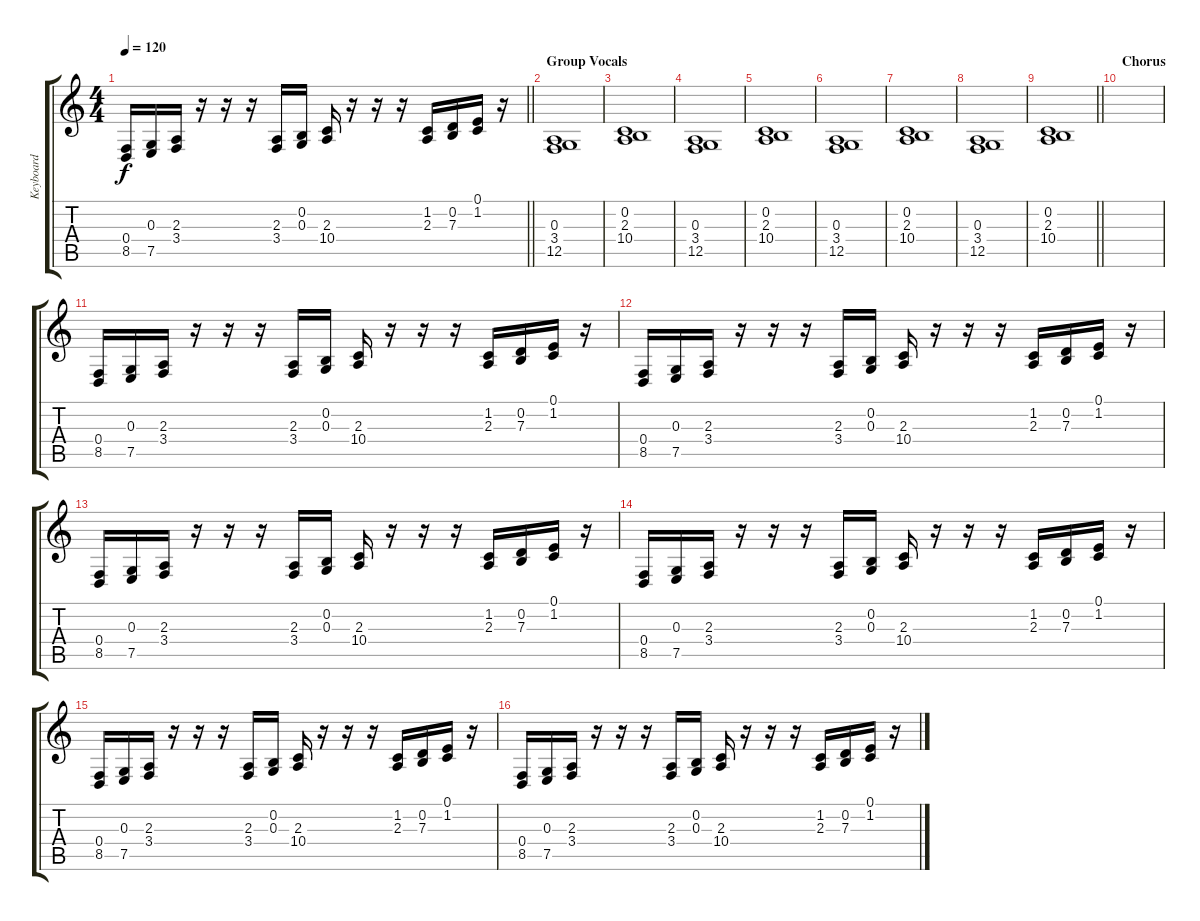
\track ("Keyboard" "Keyboard") {instrument lead2sawtooth}
\staff {score tabs}
\tuning (E4 B3 G3 D3 A2 E2) {hide}
\ts (4 4)
\tempo 120
\clef g2
\barLineRight lightlight
\ks c
(0.4 8.5).16{dy f} (0.3 7.5).16 (2.3 3.4).16 r.16 r.16 r.16 (2.3 3.4).16 (0.2 0.3).16 (2.3 10.4).16 r.16 r.16 r.16 (1.2 2.3).16 (0.2 7.3).16 (0.1 1.2).16 r.16 |
\section ("" "Group Vocals")
(0.3 3.4 12.5).1 |
(0.2 2.3 10.4).1 |
(0.3 3.4 12.5).1 |
(0.2 2.3 10.4).1 |
(0.3 3.4 12.5).1 |
(0.2 2.3 10.4).1 |
(0.3 3.4 12.5).1 |
\barLineRight lightlight
(0.2 2.3 10.4).1 |
\section ("" "Chorus")
|
(0.4 8.5).16 (0.3 7.5).16 (2.3 3.4).16 r.16 r.16 r.16 (2.3 3.4).16 (0.2 0.3).16 (2.3 10.4).16 r.16 r.16 r.16 (1.2 2.3).16 (0.2 7.3).16 (0.1 1.2).16 r.16 |
(0.4 8.5).16 (0.3 7.5).16 (2.3 3.4).16 r.16 r.16 r.16 (2.3 3.4).16 (0.2 0.3).16 (2.3 10.4).16 r.16 r.16 r.16 (1.2 2.3).16 (0.2 7.3).16 (0.1 1.2).16 r.16 |
(0.4 8.5).16 (0.3 7.5).16 (2.3 3.4).16 r.16 r.16 r.16 (2.3 3.4).16 (0.2 0.3).16 (2.3 10.4).16 r.16 r.16 r.16 (1.2 2.3).16 (0.2 7.3).16 (0.1 1.2).16 r.16 |
(0.4 8.5).16 (0.3 7.5).16 (2.3 3.4).16 r.16 r.16 r.16 (2.3 3.4).16 (0.2 0.3).16 (2.3 10.4).16 r.16 r.16 r.16 (1.2 2.3).16 (0.2 7.3).16 (0.1 1.2).16 r.16 |
(0.4 8.5).16 (0.3 7.5).16 (2.3 3.4).16 r.16 r.16 r.16 (2.3 3.4).16 (0.2 0.3).16 (2.3 10.4).16 r.16 r.16 r.16 (1.2 2.3).16 (0.2 7.3).16 (0.1 1.2).16 r.16 |
(0.4 8.5).16 (0.3 7.5).16 (2.3 3.4).16 r.16 r.16 r.16 (2.3 3.4).16 (0.2 0.3).16 (2.3 10.4).16 r.16 r.16 r.16 (1.2 2.3).16 (0.2 7.3).16 (0.1 1.2).16 r.16
